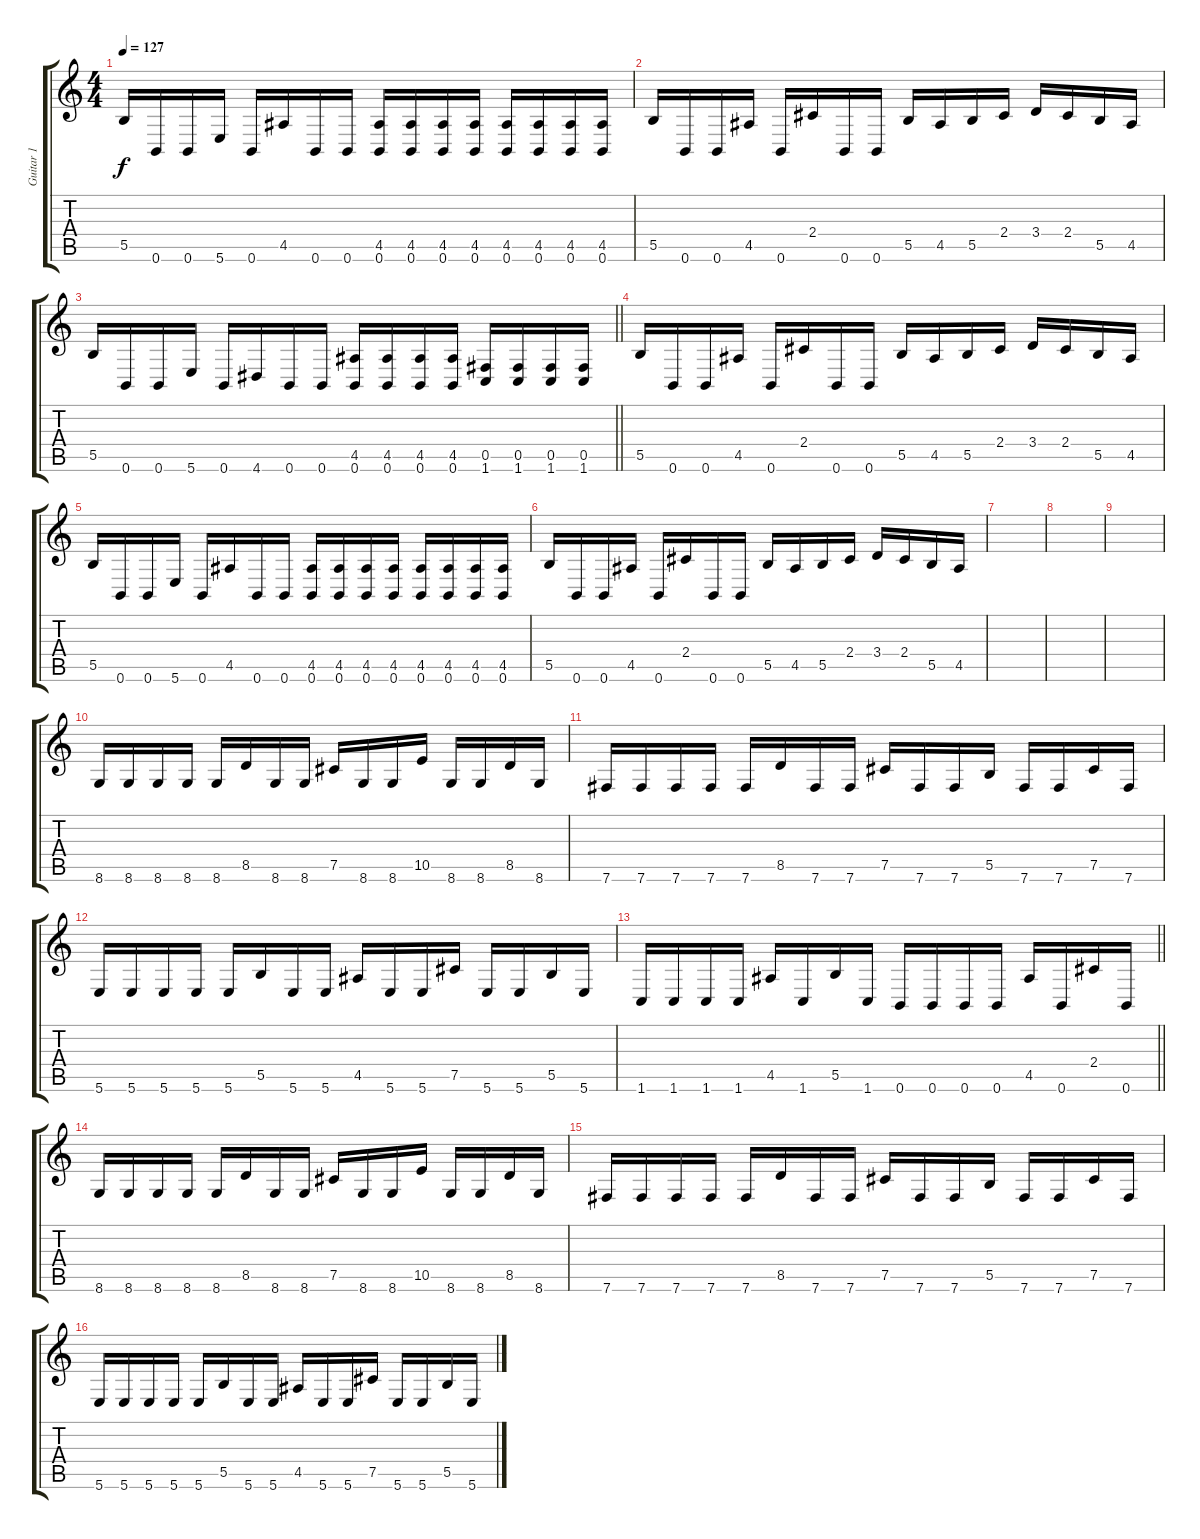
\track ("Guitar 1" "Guitar 1") {instrument distortionguitar}
\staff {score tabs}
\tuning (Db4 Ab3 E3 B2 Gb2 B1) {hide}
\ts (4 4)
\tempo 127
\clef g2
\ks c
5.5.16{dy f} 0.6.16 0.6.16 5.6.16 0.6.16 4.5.16 0.6.16 0.6.16 (4.5 0.6).16 (4.5 0.6).16 (4.5 0.6).16 (4.5 0.6).16 (4.5 0.6).16 (4.5 0.6).16 (4.5 0.6).16 (4.5 0.6).16 |
5.5.16 0.6.16 0.6.16 4.5.16 0.6.16 2.4.16 0.6.16 0.6.16 5.5.16 4.5.16 5.5.16 2.4.16 3.4.16 2.4.16 5.5.16 4.5.16 |
\barLineRight lightlight
5.5.16 0.6.16 0.6.16 5.6.16 0.6.16 4.6.16 0.6.16 0.6.16 (4.5 0.6).16 (4.5 0.6).16 (4.5 0.6).16 (4.5 0.6).16 (0.5 1.6).16 (0.5 1.6).16 (0.5 1.6).16 (0.5 1.6).16 |
5.5.16 0.6.16 0.6.16 4.5.16 0.6.16 2.4.16 0.6.16 0.6.16 5.5.16 4.5.16 5.5.16 2.4.16 3.4.16 2.4.16 5.5.16 4.5.16 |
5.5.16 0.6.16 0.6.16 5.6.16 0.6.16 4.5.16 0.6.16 0.6.16 (4.5 0.6).16 (4.5 0.6).16 (4.5 0.6).16 (4.5 0.6).16 (4.5 0.6).16 (4.5 0.6).16 (4.5 0.6).16 (4.5 0.6).16 |
5.5.16 0.6.16 0.6.16 4.5.16 0.6.16 2.4.16 0.6.16 0.6.16 5.5.16 4.5.16 5.5.16 2.4.16 3.4.16 2.4.16 5.5.16 4.5.16 |
|
|
|
8.6.16 8.6.16 8.6.16 8.6.16 8.6.16 8.5.16 8.6.16 8.6.16 7.5.16 8.6.16 8.6.16 10.5.16 8.6.16 8.6.16 8.5.16 8.6.16 |
7.6.16 7.6.16 7.6.16 7.6.16 7.6.16 8.5.16 7.6.16 7.6.16 7.5.16 7.6.16 7.6.16 5.5.16 7.6.16 7.6.16 7.5.16 7.6.16 |
5.6.16 5.6.16 5.6.16 5.6.16 5.6.16 5.5.16 5.6.16 5.6.16 4.5.16 5.6.16 5.6.16 7.5.16 5.6.16 5.6.16 5.5.16 5.6.16 |
\barLineRight lightlight
1.6.16 1.6.16 1.6.16 1.6.16 4.5.16 1.6.16 5.5.16 1.6.16 0.6.16 0.6.16 0.6.16 0.6.16 4.5.16 0.6.16 2.4.16 0.6.16 |
8.6.16 8.6.16 8.6.16 8.6.16 8.6.16 8.5.16 8.6.16 8.6.16 7.5.16 8.6.16 8.6.16 10.5.16 8.6.16 8.6.16 8.5.16 8.6.16 |
7.6.16 7.6.16 7.6.16 7.6.16 7.6.16 8.5.16 7.6.16 7.6.16 7.5.16 7.6.16 7.6.16 5.5.16 7.6.16 7.6.16 7.5.16 7.6.16 |
5.6.16 5.6.16 5.6.16 5.6.16 5.6.16 5.5.16 5.6.16 5.6.16 4.5.16 5.6.16 5.6.16 7.5.16 5.6.16 5.6.16 5.5.16 5.6.16
